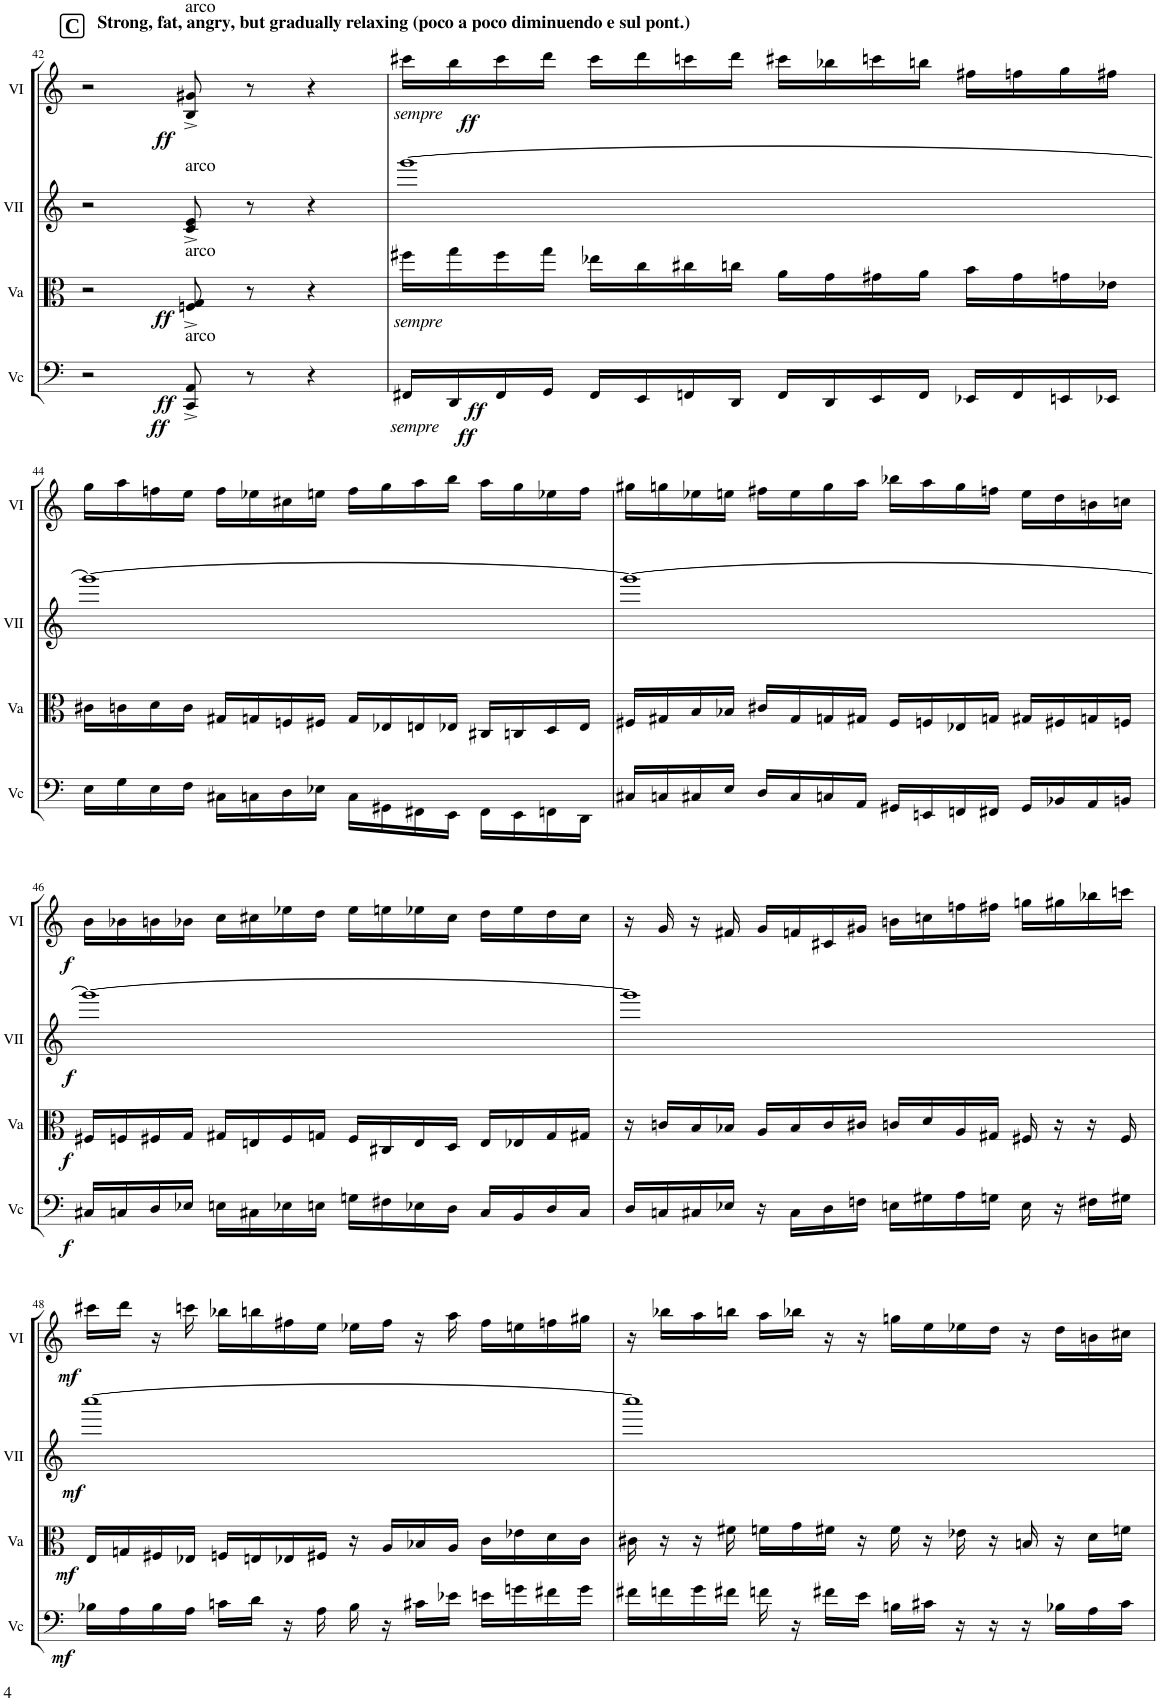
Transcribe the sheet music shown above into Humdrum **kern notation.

**kern	**dynam	**kern	**dynam	**kern	**dynam	**kern	**dynam
*part4	*part4	*part3	*part3	*part2	*part2	*part1	*part1
*staff4	*staff4	*staff3	*staff3	*staff2	*staff2	*staff1	*staff1
*I"Vc	*	*I"Va	*	*I"VII	*	*I"VI	*
*I'Vc	*	*I'Va	*	*I'VII	*	*I'VI	*
!!LO:PB:g=z
*clefF4	*	*clefC3	*	*clefG2	*	*clefG2	*
*k[]	*	*k[]	*	*k[]	*	*k[]	*
*M4/4	*	*M4/4	*	*M4/4	*	*M4/4	*
!!LO:REH:place=s1:a:B:cj:fs=14.284:t=C
=42	=42	=42	=42	=42	=42	=42	=42
!	!	!	!	!	!	!LO:TX:a:B:t=Strong, fat, angry, but gradually relaxing (poco a poco diminuendo e sul pont.)	!
2r	.	2r	.	2r	.	2r	.
!	!	!	!	!	!	!LO:TX:a:t=arco	!
!	!	!	!	!LO:TX:a:t=arco	!	!	!
!	!	!LO:TX:a:t=arco	!	!	!	!	!
!LO:TX:a:t=arco	!	!	!	!	!	!	!
!	!LO:DY:b	!	!	!	!	!	!
!	!LO:DY:n=1:b	!	!LO:DY:b	!	!	!	!LO:DY:b
8CC/^ 8AA/^	ff ff	8Fn/^ 8G/^	ff	8c/^ 8e/^	.	8B/^ 8g#X/^	ff
8r	.	8r	.	8r	.	8r	.
4r	.	4r	.	4r	.	4r	.
=43	=43	=43	=43	=43	=43	=43	=43
!	!	!	!	!	!	!LO:TX:b:i:t=sempre	!
!	!	!LO:TX:b:i:t=sempre	!	!	!	!	!
!LO:TX:b:i:t=sempre	!	!	!	!	!	!	!
16FF#X/LL	.	16ff#X\LL	.	[1ggg	.	16ccc#X\LL	.
!	!LO:DY:b	!	!	!	!	!	!LO:DY:b
16DD/	ff	16gg\	.	.	.	16bb\	ff
!	!LO:DY:b	!	!	!	!	!	!
16FF#/	ff	16ff#\	.	.	.	16ccc#\	.
16GG/JJ	.	16gg\JJ	.	.	.	16ddd\JJ	.
16FF#/LL	.	16ee-X\LL	.	.	.	16ccc#\LL	.
16EE/	.	16cc\	.	.	.	16ddd\	.
16FFn/	.	16cc#X\	.	.	.	16cccn\	.
16DD/JJ	.	16ccn\JJ	.	.	.	16ddd\JJ	.
16FF/LL	.	16a\LL	.	.	.	16ccc#X\LL	.
16DD/	.	16g\	.	.	.	16bb-X\	.
16EE/	.	16g#X\	.	.	.	16cccn\	.
16FF/JJ	.	16a\JJ	.	.	.	16bbn\JJ	.
16EE-X/LL	.	16b\LL	.	.	.	16ff#X\LL	.
16FF/	.	16g#\	.	.	.	16ffn\	.
16EEn/	.	16gn\	.	.	.	16gg\	.
16EE-X/JJ	.	16e-X\JJ	.	.	.	16ff#X\JJ	.
!!LO:LB:g=z
=44	=44	=44	=44	=44	=44	=44	=44
16E\LL	.	16c#X\LL	.	1ggg_	.	16gg\LL	.
16G\	.	16cn\	.	.	.	16aa\	.
16E\	.	16d\	.	.	.	16ffn\	.
16F\JJ	.	16c\JJ	.	.	.	16ee\JJ	.
16C#X\LL	.	16G#X/LL	.	.	.	16ff\LL	.
16Cn\	.	16Gn/	.	.	.	16ee-X\	.
16D\	.	16Fn/	.	.	.	16cc#X\	.
16E-X\JJ	.	16F#X/JJ	.	.	.	16een\JJ	.
16C\LL	.	16G/LL	.	.	.	16ff\LL	.
16GG#X\	.	16E-X/	.	.	.	16gg\	.
16FF#X\	.	16En/	.	.	.	16aa\	.
16EE\JJ	.	16E-X/JJ	.	.	.	16bb\JJ	.
16FF#\LL	.	16C#X/LL	.	.	.	16aa\LL	.
16EE\	.	16Cn/	.	.	.	16gg\	.
16FFn\	.	16D/	.	.	.	16ee-X\	.
16DD\JJ	.	16E-/JJ	.	.	.	16ff\JJ	.
=45	=45	=45	=45	=45	=45	=45	=45
16C#X/LL	.	16F#X/LL	.	1ggg_	.	16gg#X\LL	.
16Cn/	.	16G#X/	.	.	.	16ggn\	.
16C#X/	.	16B/	.	.	.	16ee-X\	.
16E/JJ	.	16B-X/JJ	.	.	.	16een\JJ	.
16D/LL	.	16c#X/LL	.	.	.	16ff#X\LL	.
16C#/	.	16G#/	.	.	.	16ee\	.
16Cn/	.	16Gn/	.	.	.	16gg\	.
16AA/JJ	.	16G#X/JJ	.	.	.	16aa\JJ	.
16GG#X/LL	.	16F#/LL	.	.	.	16bb-X\LL	.
16EEn/	.	16Fn/	.	.	.	16aa\	.
16FFn/	.	16E-X/	.	.	.	16gg\	.
16FF#X/JJ	.	16Gn/JJ	.	.	.	16ffn\JJ	.
16GG#/LL	.	16G#X/LL	.	.	.	16ee\LL	.
16BB-X/	.	16F#X/	.	.	.	16dd\	.
16AA/	.	16Gn/	.	.	.	16bn\	.
16BBn/JJ	.	16Fn/JJ	.	.	.	16ccn\JJ	.
!!LO:LB:g=z
=46	=46	=46	=46	=46	=46	=46	=46
!	!LO:DY:b	!	!LO:DY:b	!	!LO:DY:b	!	!LO:DY:b
16C#X/LL	f	16F#X/LL	f	1ggg_	f	16b\LL	f
16Cn/	.	16Fn/	.	.	.	16b-X\	.
16D/	.	16F#X/	.	.	.	16bn\	.
16E-X/JJ	.	16G/JJ	.	.	.	16b-X\JJ	.
16En\LL	.	16G#X/LL	.	.	.	16cc\LL	.
16C#X\	.	16En/	.	.	.	16cc#X\	.
16E-X\	.	16F#/	.	.	.	16ee-X\	.
16En\JJ	.	16Gn/JJ	.	.	.	16dd\JJ	.
16Gn\LL	.	16F#/LL	.	.	.	16ee-\LL	.
16F#X\	.	16C#X/	.	.	.	16een\	.
16E-X\	.	16E/	.	.	.	16ee-X\	.
16D\JJ	.	16D/JJ	.	.	.	16cc#\JJ	.
16C#/LL	.	16E/LL	.	.	.	16dd\LL	.
16BB/	.	16E-X/	.	.	.	16ee-\	.
16D/	.	16G/	.	.	.	16dd\	.
16C#/JJ	.	16G#X/JJ	.	.	.	16cc#\JJ	.
=47	=47	=47	=47	=47	=47	=47	=47
16D/LL	.	16r	.	1ggg]	.	16r	.
16Cn/	.	16cn/LL	.	.	.	16g/	.
16C#X/	.	16B/	.	.	.	16r	.
16E-X/JJ	.	16B-X/JJ	.	.	.	16f#X/	.
16r	.	16A/LL	.	.	.	16g/LL	.
16C#\LL	.	16B-/	.	.	.	16fn/	.
16D\	.	16c/	.	.	.	16c#X/	.
16Fn\JJ	.	16c#X/JJ	.	.	.	16g#X/JJ	.
16En\LL	.	16cn/LL	.	.	.	16bn\LL	.
16G#X\	.	16d/	.	.	.	16ccn\	.
16A\	.	16A/	.	.	.	16ffn\	.
16Gn\JJ	.	16G#X/JJ	.	.	.	16ff#X\JJ	.
16E\	.	16F#X/	.	.	.	16ggn\LL	.
16r	.	16r	.	.	.	16gg#X\	.
16F#X\LL	.	16r	.	.	.	16bb-X\	.
16G#X\JJ	.	16F#/	.	.	.	16cccn\JJ	.
!!LO:LB:g=z
=48	=48	=48	=48	=48	=48	=48	=48
!	!LO:DY:b	!	!LO:DY:b	!	!LO:DY:b	!	!LO:DY:b
16B-X\LL	mf	16E/LL	mf	[1cccc	mf	16ccc#X\LL	mf
16A\	.	16Gn/	.	.	.	16ddd\JJ	.
16B-\	.	16F#X/	.	.	.	16r	.
16A\JJ	.	16E-X/JJ	.	.	.	16cccn\	.
16cn\LL	.	16Fn/LL	.	.	.	16bb-X\LL	.
16d\JJ	.	16En/	.	.	.	16bbn\	.
16r	.	16E-X/	.	.	.	16ff#X\	.
16A\	.	16F#X/JJ	.	.	.	16ee\JJ	.
16B-\	.	16r	.	.	.	16ee-X\LL	.
16r	.	16A/LL	.	.	.	16ff#\JJ	.
16c#X\LL	.	16B-X/	.	.	.	16r	.
16e-X\JJ	.	16A/JJ	.	.	.	16aa\	.
16en\LL	.	16c\LL	.	.	.	16ff#\LL	.
16gn\	.	16e-X\	.	.	.	16een\	.
16f#X\	.	16d\	.	.	.	16ffn\	.
16g\JJ	.	16c\JJ	.	.	.	16gg#X\JJ	.
=49	=49	=49	=49	=49	=49	=49	=49
16f#X\LL	.	16c#X\	.	1cccc]	.	16r	.
16fn\	.	16r	.	.	.	16bb-X\LL	.
16g\	.	16r	.	.	.	16aa\	.
16f#X\JJ	.	16f#X\	.	.	.	16bbn\JJ	.
16fn\	.	16fn\LL	.	.	.	16aa\LL	.
16r	.	16g\	.	.	.	16bb-X\JJ	.
16f#X\LL	.	16f#X\JJ	.	.	.	16r	.
16e\JJ	.	16r	.	.	.	16r	.
16Bn\LL	.	16f#\	.	.	.	16ggn\LL	.
16c#X\JJ	.	16r	.	.	.	16ee\	.
16r	.	16e-X\	.	.	.	16ee-X\	.
16r	.	16r	.	.	.	16dd\JJ	.
16r	.	16Bn/	.	.	.	16r	.
16B-X\LL	.	16r	.	.	.	16dd\LL	.
16A\	.	16d\LL	.	.	.	16bn\	.
16c#\JJ	.	16fn\JJ	.	.	.	16cc#X\JJ	.
=	=	=	=	=	=	=	=
*-	*-	*-	*-	*-	*-	*-	*-
